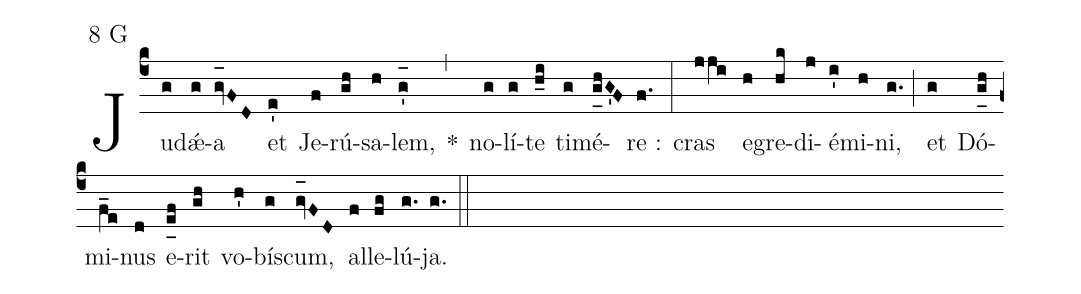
mode:8 G;
%%
(c4) Ju(g)dǽ(g)a(gv_[oh:h]FD) et(e') Je(f)rú(gh)sa(h)lem,(g'_[oh:h]) *(,) no(g)lí(g)te(h_i) ti(g)mé(g_[uh:l]hG'F)re :(f.) (:) cras(jji) e(h)gre(hk)di(j)é(i')mi(h)ni,(g.) (;) et(g) Dó(g_[uh:l]h)mi(f_e)nus(d) e(e_[uh:l]f)rit(gh) vo(h')bís(g)cum,(gv_[oh:h]FD) al(f)le(fg)lú(g.)ja.(g.) (::)
